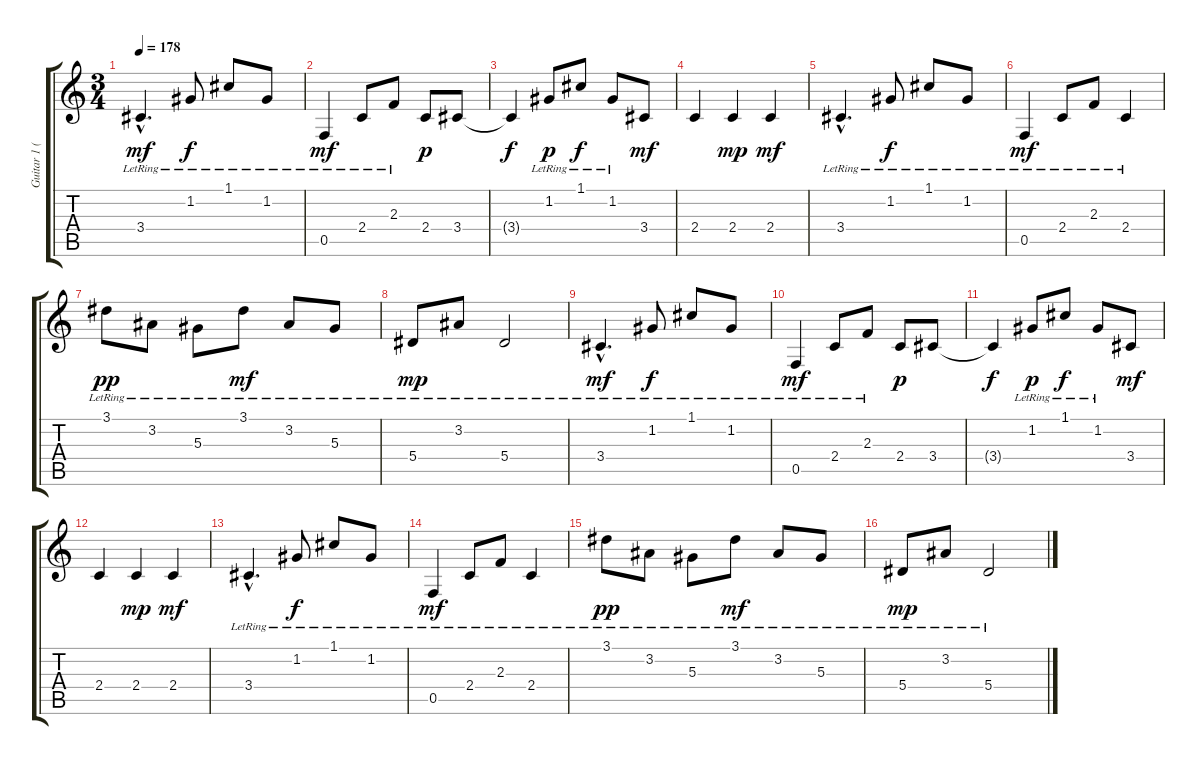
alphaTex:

\track ("Guitar 1 (Acoustic)" "Guitar 1 (") {instrument acousticguitarsteel}
\staff {score tabs}
\tuning (C4 G3 Eb3 Bb2 F2 C2) {hide}
\ts (3 4)
\tempo 178
\clef g2
\ks c
3.4{hac lr}.4{d dy mf} 1.2{lr}.8{dy f} 1.1{lr}.8 1.2{lr}.8 |
0.5{lr}.4{dy mf} 2.4{lr}.8 2.3{lr}.8 2.4.8{dy p} 3.4.8 |
3.4{t}.4{dy f} 1.2{lr}.8{dy p} 1.1{lr}.8{dy f} 1.2{lr}.8 3.4.8{dy mf} |
2.4.4 2.4.4{dy mp} 2.4.4{dy mf} |
3.4{hac lr}.4{d} 1.2{lr}.8{dy f} 1.1{lr}.8 1.2{lr}.8 |
0.5{lr}.4{dy mf} 2.4{lr}.8 2.3{lr}.8 2.4{lr}.4 |
3.1{lr}.8{dy pp} 3.2{lr}.8 5.3{lr}.8 3.1{lr}.8{dy mf} 3.2{lr}.8 5.3{lr}.8 |
5.4{lr}.8{dy mp} 3.2{lr}.8 5.4{lr}.2 |
3.4{hac lr}.4{d dy mf} 1.2{lr}.8{dy f} 1.1{lr}.8 1.2{lr}.8 |
0.5{lr}.4{dy mf} 2.4{lr}.8 2.3{lr}.8 2.4.8{dy p} 3.4.8 |
3.4{t}.4{dy f} 1.2{lr}.8{dy p} 1.1{lr}.8{dy f} 1.2{lr}.8 3.4.8{dy mf} |
2.4.4 2.4.4{dy mp} 2.4.4{dy mf} |
3.4{hac lr}.4{d} 1.2{lr}.8{dy f} 1.1{lr}.8 1.2{lr}.8 |
0.5{lr}.4{dy mf} 2.4{lr}.8 2.3{lr}.8 2.4{lr}.4 |
3.1{lr}.8{dy pp} 3.2{lr}.8 5.3{lr}.8 3.1{lr}.8{dy mf} 3.2{lr}.8 5.3{lr}.8 |
5.4{lr}.8{dy mp} 3.2{lr}.8 5.4{lr}.2
